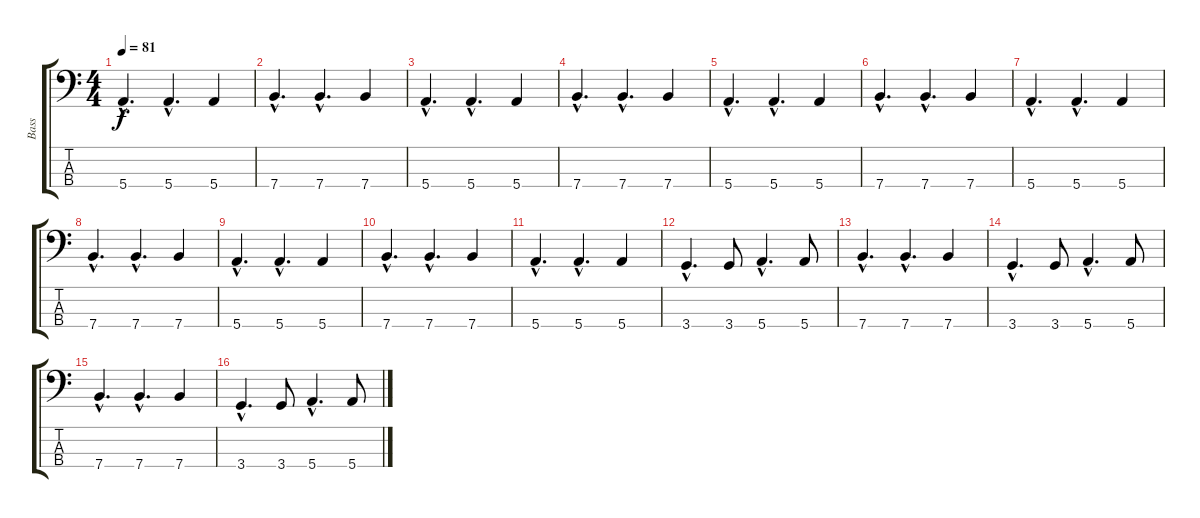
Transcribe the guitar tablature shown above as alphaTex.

\track ("Bass" "Bass") {instrument electricbassfinger}
\staff {score tabs}
\tuning (G2 D2 A1 E1) {hide}
\ts (4 4)
\tempo 81
\clef f4
\ks c
5.4{hac}.4{d dy f} 5.4{hac}.4{d} 5.4.4 |
7.4{hac}.4{d} 7.4{hac}.4{d} 7.4.4 |
5.4{hac}.4{d} 5.4{hac}.4{d} 5.4.4 |
7.4{hac}.4{d} 7.4{hac}.4{d} 7.4.4 |
5.4{hac}.4{d} 5.4{hac}.4{d} 5.4.4 |
7.4{hac}.4{d} 7.4{hac}.4{d} 7.4.4 |
5.4{hac}.4{d} 5.4{hac}.4{d} 5.4.4 |
7.4{hac}.4{d} 7.4{hac}.4{d} 7.4.4 |
5.4{hac}.4{d} 5.4{hac}.4{d} 5.4.4 |
7.4{hac}.4{d} 7.4{hac}.4{d} 7.4.4 |
5.4{hac}.4{d} 5.4{hac}.4{d} 5.4.4 |
3.4{hac}.4{d} 3.4.8 5.4{hac}.4{d} 5.4.8 |
7.4{hac}.4{d} 7.4{hac}.4{d} 7.4.4 |
3.4{hac}.4{d} 3.4.8 5.4{hac}.4{d} 5.4.8 |
7.4{hac}.4{d} 7.4{hac}.4{d} 7.4.4 |
3.4{hac}.4{d} 3.4.8 5.4{hac}.4{d} 5.4.8
